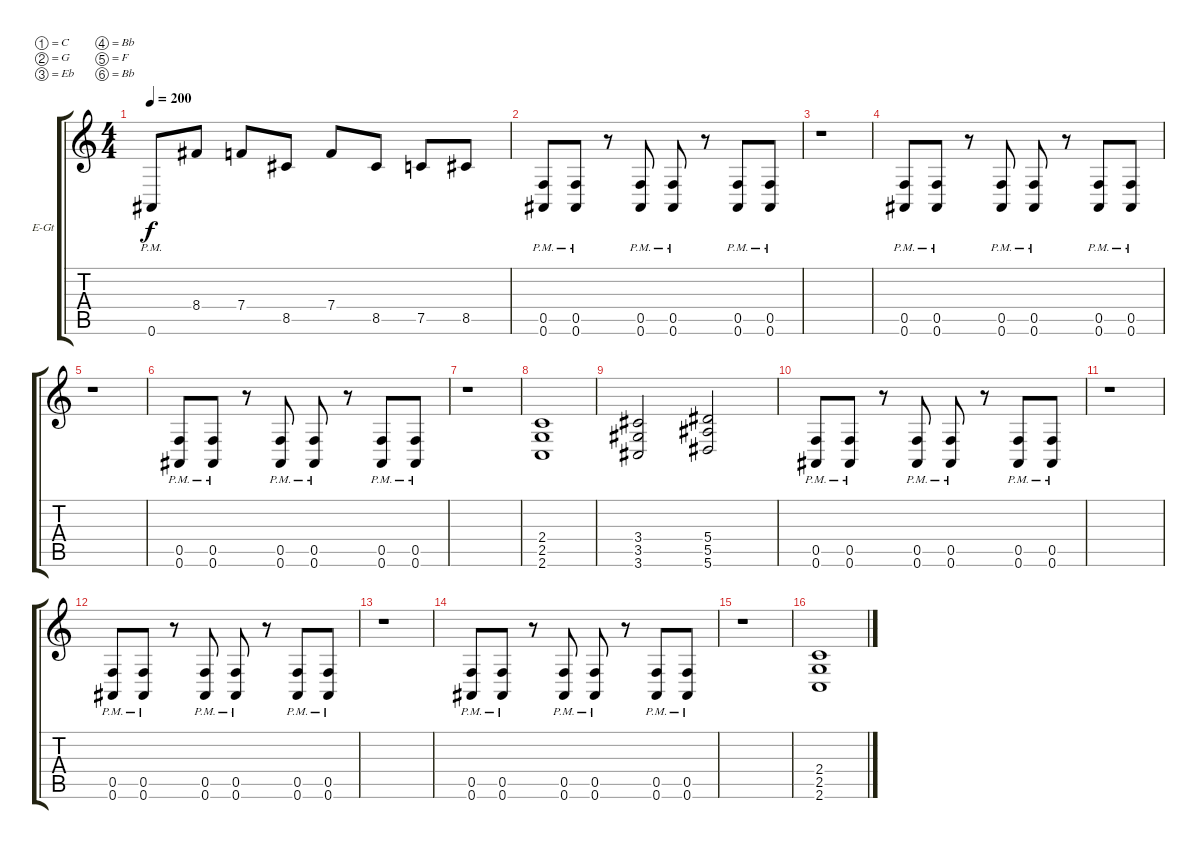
\defaultSystemsLayout 4
\bracketExtendMode groupsimilarinstruments
\firstSystemTrackNameOrientation horizontal
\otherSystemsTrackNameOrientation horizontal
\track ("Electric Guitar L" "E-Gt") {instrument distortionguitar}
\staff {score tabs}
\tuning (C4 G3 Eb3 Bb2 F2 Bb1)
\ts (4 4)
\tempo 200
\clef g2
\ks c
0.6{pm}.8{dy f} 8.4.8 7.4.8 8.5.8 7.4.8 8.5.8 7.5.8 8.5.8 |
(0.5{pm} 0.6{pm}).8 (0.5{pm} 0.6{pm}).8 r.8 (0.5{pm} 0.6{pm}).8 (0.5{pm} 0.6{pm}).8 r.8 (0.5{pm} 0.6{pm}).8 (0.5{pm} 0.6{pm}).8 |
r.1 |
(0.5{pm} 0.6{pm}).8 (0.5{pm} 0.6{pm}).8 r.8 (0.5{pm} 0.6{pm}).8 (0.5{pm} 0.6{pm}).8 r.8 (0.5{pm} 0.6{pm}).8 (0.5{pm} 0.6{pm}).8 |
r.1 |
(0.5{pm} 0.6{pm}).8 (0.5{pm} 0.6{pm}).8 r.8 (0.5{pm} 0.6{pm}).8 (0.5{pm} 0.6{pm}).8 r.8 (0.5{pm} 0.6{pm}).8 (0.5{pm} 0.6{pm}).8 |
r.1 |
(2.4 2.5 2.6).1 |
(3.4 3.5 3.6).2 (5.4 5.5 5.6).2 |
(0.5{pm} 0.6{pm}).8 (0.5{pm} 0.6{pm}).8 r.8 (0.5{pm} 0.6{pm}).8 (0.5{pm} 0.6{pm}).8 r.8 (0.5{pm} 0.6{pm}).8 (0.5{pm} 0.6{pm}).8 |
r.1 |
(0.5{pm} 0.6{pm}).8 (0.5{pm} 0.6{pm}).8 r.8 (0.5{pm} 0.6{pm}).8 (0.5{pm} 0.6{pm}).8 r.8 (0.5{pm} 0.6{pm}).8 (0.5{pm} 0.6{pm}).8 |
r.1 |
(0.5{pm} 0.6{pm}).8 (0.5{pm} 0.6{pm}).8 r.8 (0.5{pm} 0.6{pm}).8 (0.5{pm} 0.6{pm}).8 r.8 (0.5{pm} 0.6{pm}).8 (0.5{pm} 0.6{pm}).8 |
r.1 |
(2.4 2.5 2.6).1
